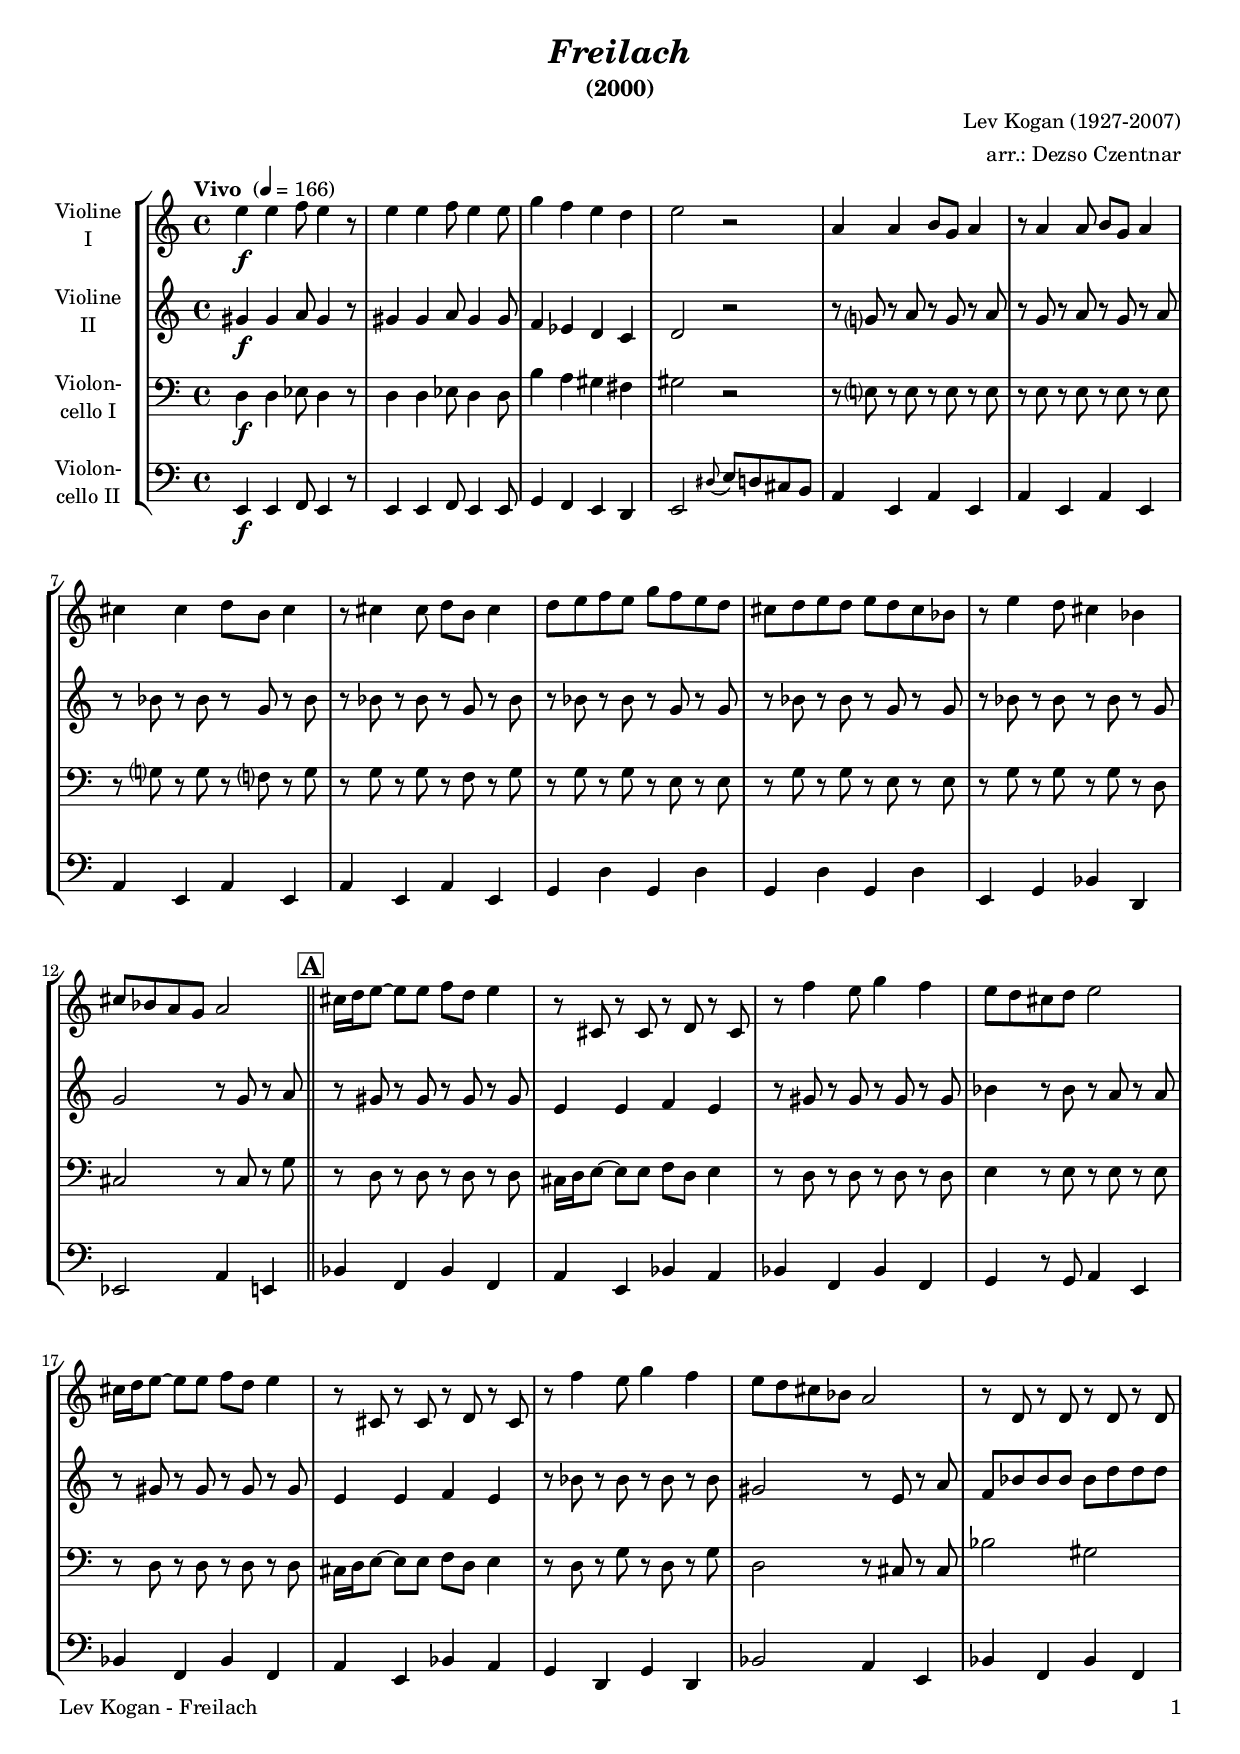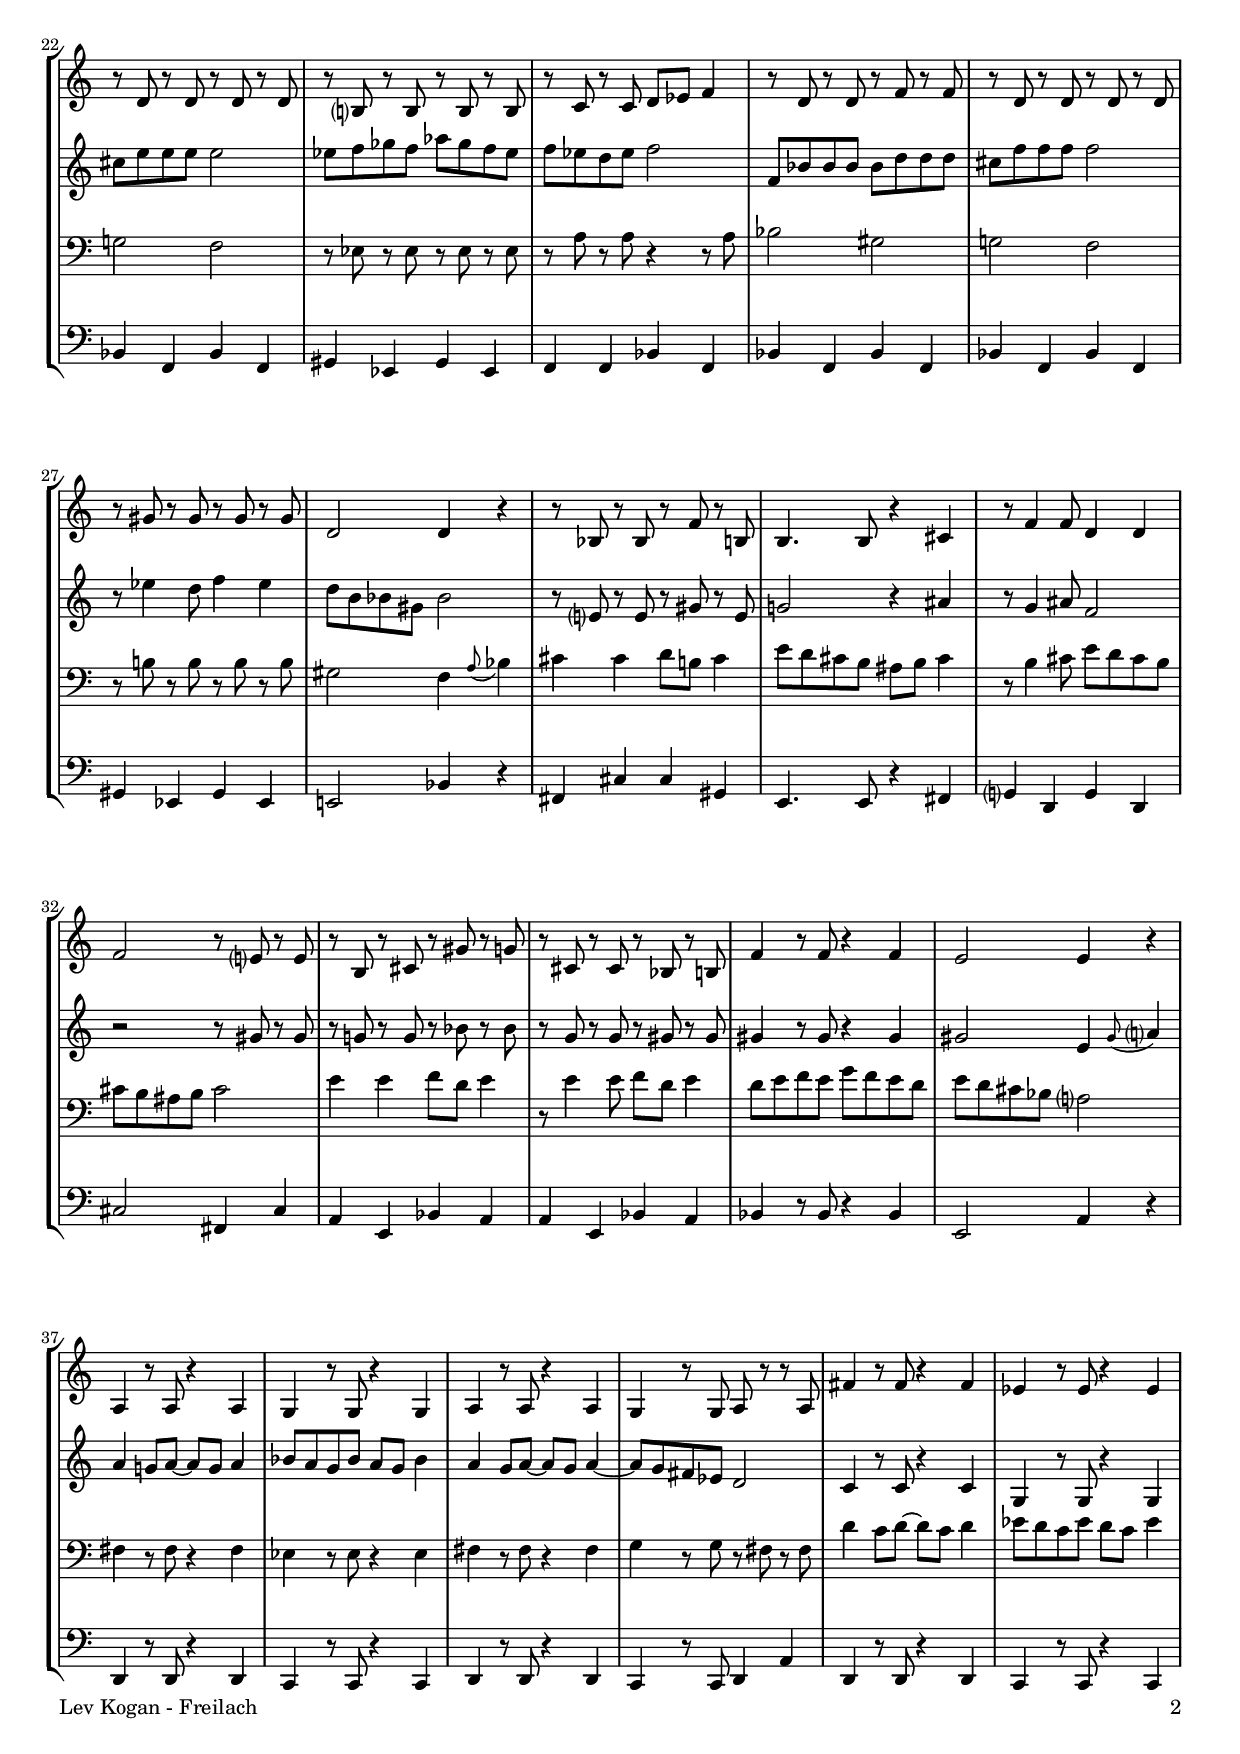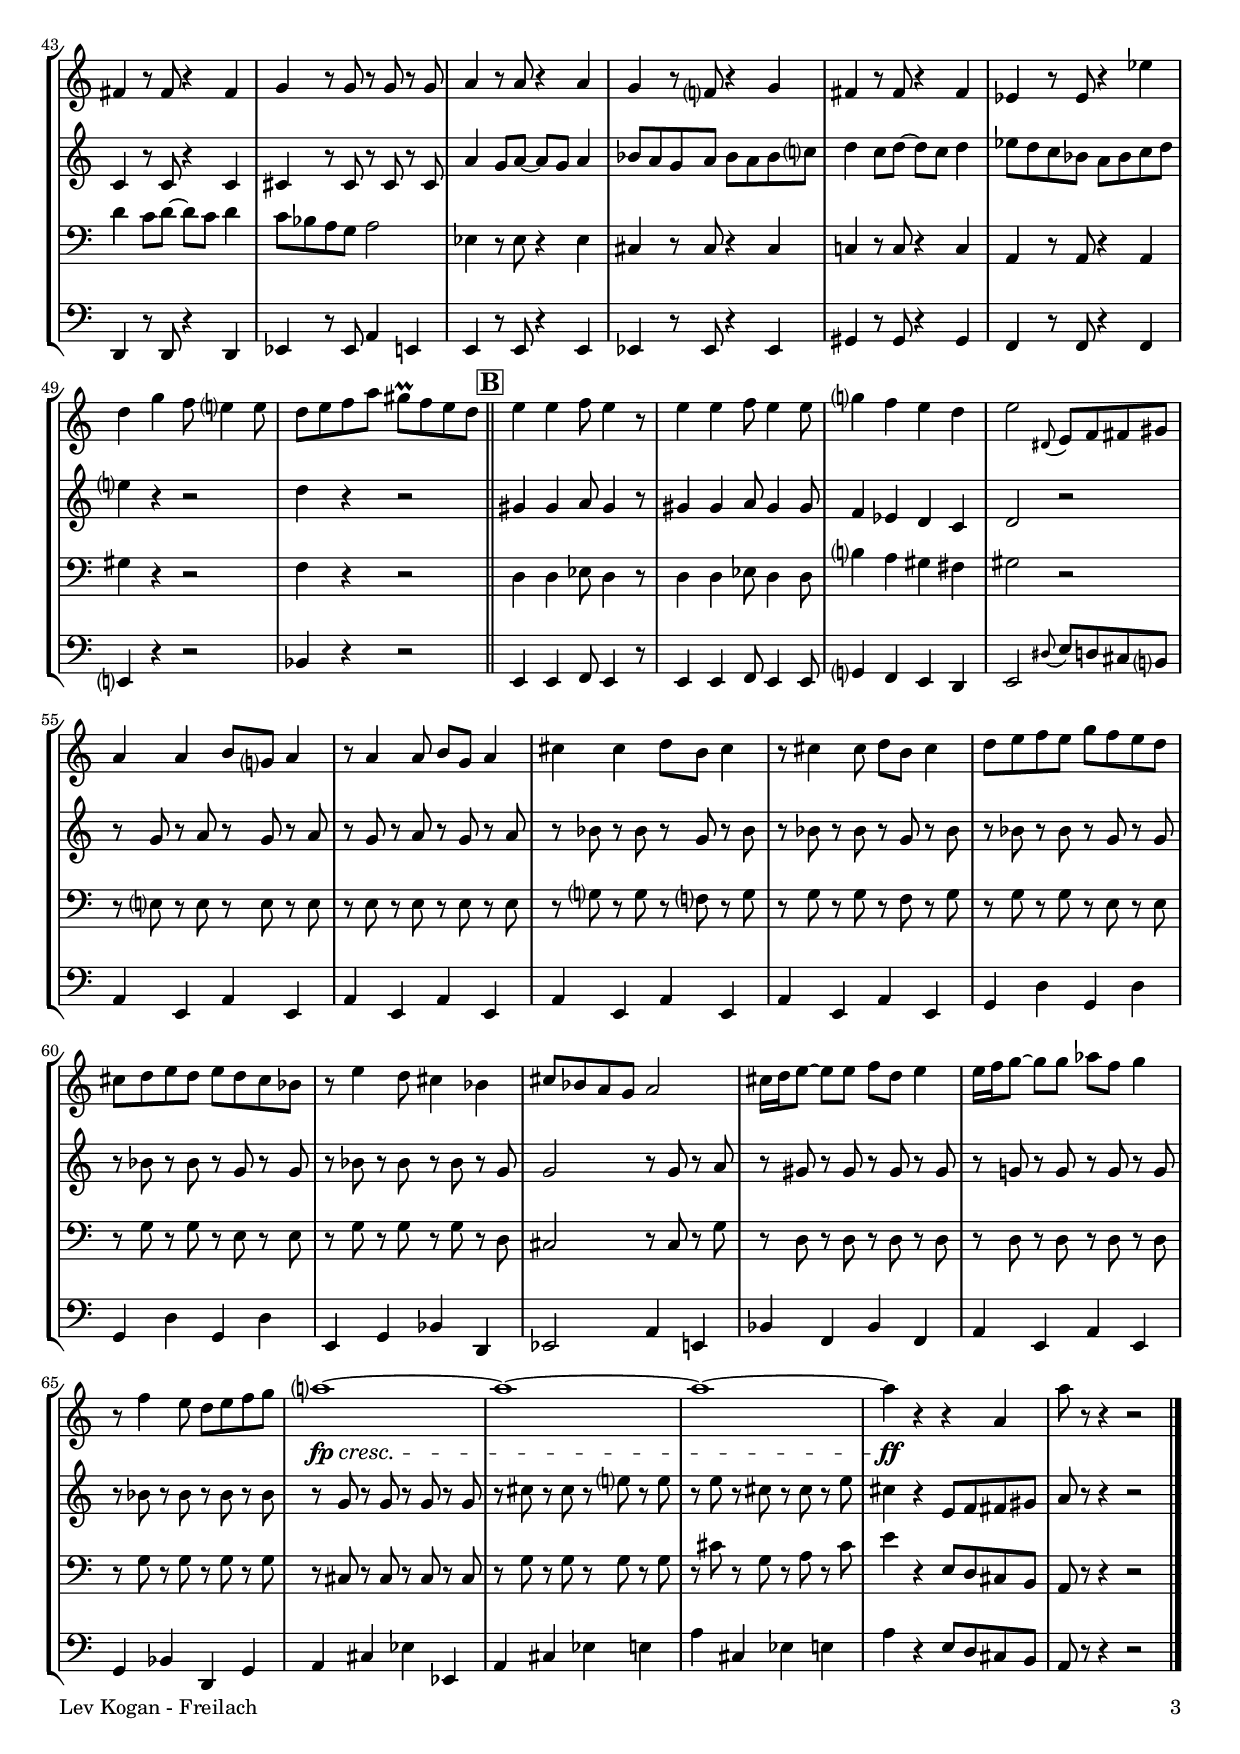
\version "2.20.2"
\include "deutsch.ly"

#(set-global-staff-size 18)

\header {
  title     = \markup \bold \italic "Freilach"
  subtitle  = "(2000)"
  composer  = "Lev Kogan (1927-2007)"
  arranger  = "arr.: Dezso Czentnar"
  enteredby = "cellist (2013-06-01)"
}

voiceconsts = {
  \key a \minor
  \clef "treble"
  %\numericTimeSignature
  \compressEmptyMeasures
  \set tupletSpannerDuration = #(ly:make-moment 1 4)
  \tempo "Vivo " 4=166
}

%mist = "harpsichord"
%mihi = "clarinet"
mist = "string ensemble 1"
milo = "drawbar organ"
mivl = "violin"
mivc = "cello"
miba = "electric bass (finger)"

boxa = { \bar "||" \mark \markup \box \bold "A" }
boxb = { \bar "||" \mark \markup \box \bold "B" }

va = \relative c'' {
  \voiceconsts

  e4\f e f8 e4 r8
  e4 e f8 e4 e8
  g4 f e d
  e2 r

  a,4 a h8 g a4
  r8 a4 a8 h g a4
  cis cis d8 h cis4

  r8 cis4 cis8 d h cis4
  d8 e f e g f e d
  cis d e d e d cis b

  r e4 d8 cis4 b
  cis8 b a g a2 \boxa
  cis16 d e8~ e e f d e4

  r8 cis, r cis r d r cis
  r f'4 e8 g4 f
  e8 d cis d e2

  cis16 d e8~ e e f d e4
  r8 cis, r cis r d r cis
  r f'4 e8 g4 f

  e8 d cis b a2
  r8 d, r d r d r d
  r d r d r d r d

  r h? r h r h r h
  r c r c d es f4
  r8 d r d r f r f

  r d r d r d r d
  r gis r gis r gis r gis
  d2 d4 r

  r8 b r b r f' r h,
  h4. h8 r4 cis
  r8 f4 f8 d4 d

  f2 r8 e? r e
  r h r cis r gis' r g
  r cis, r cis r b r h

  f'4 r8 f r4 f
  e2 e4 r
  a, r8 a r4 a
  g r8 g r4 g

  a r8 a r4 a
  g r8 g a r r a
  fis'4 r8 fis r4 fis
  es r8 es r4 es

  fis r8 fis r4 fis
  g r8 g r g r g
  a4 r8 a r4 a

  g r8 f? r4 g
  fis r8 fis r4 fis
  es r8 es r4 es'

  d4 g f8 e?4 e8
  d e f a gis\prall f e d \boxb
  e4 e f8 e4 r8
  e4 e f8 e4 e8

  g?4 f e d
  e2 \appoggiatura dis,8 e f fis gis
  a4 a h8 g? a4
  r8 a4 a8 h g a4

  cis cis d8 h cis4
  r8 cis4 cis8 d h cis4
  d8 e f e g f e d

  cis d e d e d cis b
  r e4 d8 cis4 b
  cis8 b a g a2

  cis16 d e8~ e e f d e4
  e16 f g8~ g g as f g4
  r8 f4 e8 d e f g

  a?1~\fp\cresc
  a~

  a~
  a4\ff r r a,
  a'8 r r4 r2 \bar "|."
}

vb = \relative c'' {
  \voiceconsts

  gis4\f gis a8 gis4 r8
  gis4 gis a8 gis4 gis8
  f4 es d c
  d2 r

  r8 g? r a r g r a
  r g r a r g r a
  r b r b r g r b

  r b r b r g r b
  r b r b r g r g
  r b r b r g r g

  r b r b r b r g
  g2 r8 g r a \boxa
  r8 gis r gis r gis r gis

  e4 e f e
  r8 gis r gis r gis r gis
  b4 r8 b r a r a

  r gis r gis r gis r gis
  e4 e f e
  r8 b' r b r b r b

  gis2 r8 e r a
  f b b b b d d d
  cis e e e e2

  es8 f ges f as ges f es
  f es d es f2
  f,8 b b b b d d d

  cis f f f f2
  r8 es4 d8 f4 es
  d8 h b gis b2

  r8 e,? r e r gis r e
  g!2 r4 ais
  r8 g4 ais8 f2

  r r8 gis r gis
  r g! r g r b r b
  r g r g r gis r gis

  gis4 r8 gis r4 gis
  gis2 e4 \appoggiatura gis8 a?4
  a g!8 a~ a g a4
  b8 a g b a g b4

  a g8 a~ a g a4~
  a8 g fis es d2
  c4 r8 c r4 c
  g r8 g r4 g

  c r8 c r4 c
  cis r8 cis r cis r cis
  a'4 g8 a~ a g a4

  b8 a g a b a b c?
  d4 c8 d~ d c d4
  es8 d c b a b c d

  e?4 r r2
  d4 r r2 \boxb
  gis,4 gis a8 gis4 r8
  gis4 gis a8 gis4 gis8

  f4 es d c
  d2 r
  r8 g r a r g r a
  r g r a r g r a

  r b r b r g r b
  r b r b r g r b
  r b r b r g r g

  r b r b r g r g
  r b r b r b r g
  g2 r8 g r a

  r gis r gis r gis r gis
  r g! r g r g r g
  r b r b r b r b

  r g r g r g r g
  r cis r cis r e? r e

  r e r cis r cis r e
  cis4 r e,8 f fis gis
  a r r4 r2 \bar "|."
}

vc = \relative c {
  \voiceconsts
  \clef "bass"
  
  d4\f d es8 d4 r8
  d4 d es8 d4 d8
  h'4 a gis fis
  gis2 r

  r8 e? r e r e r e
  r e r e r e r e
  r g? r g r f? r g

  r g r g r f r g
  r g r g r e r e
  r g r g r e r e

  r g r g r g r d
  cis2 r8 cis r g' \boxa
  r d r d r d r d

  cis16 d e8~ e e f d e4
  r8 d r d r d r d
  e4 r8 e r e r e

  r d r d r d r d
  cis16 d e8~ e e f d e4
  r8 d r g r d r g

  d2 r8 cis r cis
  b'2 gis
  g! f

  r8 es r es r es r es
  r a r a r4 r8 a
  b2 gis

  g! f
  r8 h! r h r h r h
  gis2 f4 \appoggiatura a8 b4

  cis cis d8 h! cis4
  e8 d cis h ais h cis4
  r8 h4 cis8 e d cis h

  cis h ais h cis2
  e4 e f8 d e4
  r8 e4 e8 f d e4

  d8 e f e g f e d
  e d cis b a?2
  fis4 r8 fis r4 fis
  es r8 es r4 es

  fis r8 fis r4 fis
  g r8 g r fis r fis
  d'4 c8 d~ d c d4
  es8 d c es d c es4

  d c8 d~ d c d4
  c8 b a g a2
  es4 r8 es r4 es

  cis r8 cis r4 cis
  c! r8 c r4 c
  a r8 a r4 a

  gis' r r2
  f4 r r2 \boxb
  d4 d es8 d4 r8
  d4 d es8 d4 d8

  h'?4 a gis fis
  gis2 r
  r8 e? r e r e r e
  r e r e r e r e

  r g? r g r f? r g
  r g r g r f r g
  r g r g r e r e

  r g r g r e r e
  r g r g r g r d
  cis2 r8 cis r g'

  r d r d r d r d
  r d r d r d r d
  r g r g r g r g

  r cis, r cis r cis r cis
  r g' r g r g r g

  r cis r g r a r cis
  e4 r e,8 d cis h
  a r r4 r2 \bar "|."
}

vd = \relative c, {
  \voiceconsts
  \clef "bass"
  
  e4\f e f8 e4 r8
  e4 e f8 e4 e8
  g4 f e d
  e2 \appoggiatura dis'8 e d! cis h

  a4 e a e
  a e a e
  a e a e

  a e a e
  g d' g, d'
  g, d' g, d'

  e, g b d,
  es2 a4 e \boxa
  b' f b f

  a e b' a
  b f b f
  g r8 g a4 e

  b' f b f
  a e b' a
  g d g d

  b'2 a4 e
  b' f b f
  b f b f

  gis es gis es
  f f b f
  b f b f

  b f b f
  gis es gis es
  e!2 b'4 r

  fis cis' cis gis
  e4. e8 r4 fis
  g? d g d

  cis'2 fis,4 cis'
  a e b' a
  a e b' a

  b r8 b r4 b
  e,2 a4 r
  d, r8 d r4 d
  c r8 c r4 c

  d r8 d r4 d
  c r8 c d4 a'
  d, r8 d r4 d
  c r8 c r4 c

  d r8 d r4 d
  es r8 es a4 e
  e r8 e r4 e

  es r8 es r4 es
  gis r8 gis r4 gis
  f r8 f r4 f

  e? r r2
  b'4 r r2 \boxb
  e,4 e f8 e4 r8
  e4 e f8 e4 e8

  g?4 f e d
  e2 \appoggiatura dis'8 e d! cis h?
  a4 e a e
  a e a e

  a e a e
  a e a e
  g d' g, d'

  g, d' g, d'
  e, g b d,
  es2 a4 e

  b' f b f
  a e a e
  g b d, g

  a cis es es,
  a cis es e

  a cis, es e
  a r e8 d cis h
  a r r4 r2 \bar "|."
}


music = \new StaffGroup <<
      \new Staff {
	\set Staff.midiInstrument = \mivl
	\set Staff.instrumentName = \markup \center-column { "Violine" "I" }
	\transpose a a { \va }
      }

      \new Staff {
	\set Staff.midiInstrument = \mivl
	\set Staff.instrumentName = \markup \center-column { "Violine" "II" }
	\transpose a a { \vb }
      }

      \new Staff {
	\set Staff.midiInstrument = \mivc
	\set Staff.instrumentName = \markup \center-column { "Violon-" "cello I" }
	\transpose a a { \vc }
      }

      \new Staff {
	\set Staff.midiInstrument = \miba
	\set Staff.instrumentName = \markup \center-column { "Violon-" "cello II" }
	\transpose a a { \vd }
      }
>>

\book {
   \paper {
    print-page-number = ##t
    print-first-page-number = ##t
    ragged-last-bottom = ##f
    oddHeaderMarkup = \markup \null
    evenHeaderMarkup = \markup \null
    oddFooterMarkup = \markup {
      \fill-line {
%        \on-the-fly #print-page-number-check-first
        "Lev Kogan - Freilach" \fromproperty #'page:page-number-string
      }
    }
    evenFooterMarkup = \oddFooterMarkup
  } \score {
    \music
    \layout {}
  }

  \score {
    \unfoldRepeats \music

    \midi {
      \context {
        \Score
      }
    }
  }
}